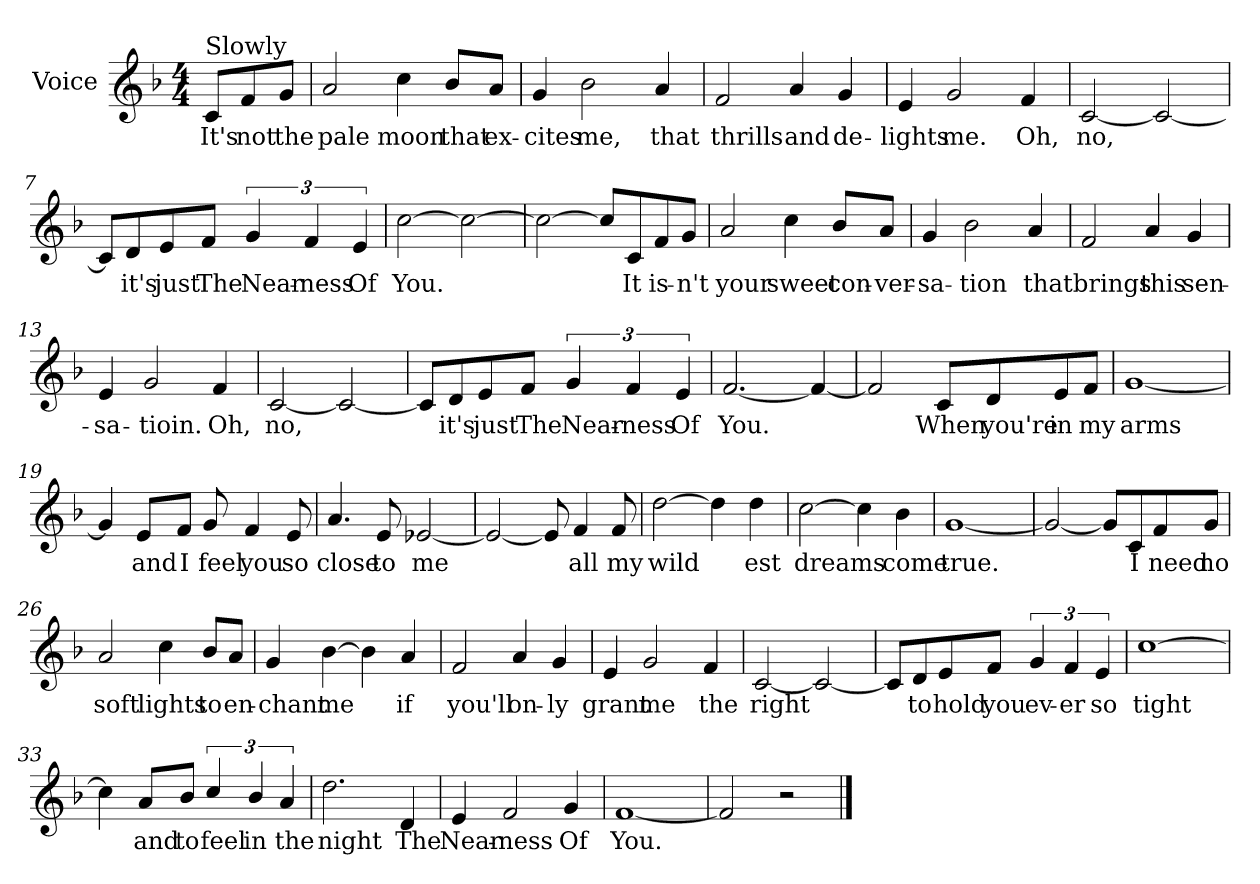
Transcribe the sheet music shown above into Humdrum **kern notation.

**kern	**text
*part1	*part1
*staff1	*staff1
*I"Voice	*
*clefG2	*
*k[b-]	*
*F:	*
*M4/4	*
=1	=1
!LO:TX:a:t=Slowly	!
8c/L	It's
8f/	not
8g/J	the
=2	=2
2a/	pale
4cc\	moon
8b-\L	that
8a/J	ex-
=3	=3
4g/	-cites
2b-\	me,
4a/	that
=4	=4
2f/	thrills
4a/	and
4g/	de-
=5	=5
4e/	-lights
2g/	me.
4f/	Oh,
!!LO:LB:g=z
=6	=6
[2c/	no,
2c/_	.
=7	=7
8c/L]	.
8d/	it's
8e/	just
8f/J	The
6g/	Near-
6f/	-ness
6e/	Of
=8	=8
[2cc\	You.
2cc\_	.
=9	=9
2cc\_	.
8cc\L]	.
8c/	It
8f/	is-
8g/J	-n't
!!LO:LB:g=z
=10	=10
2a/	your
4cc\	sweet
8b-\L	con-
8a/J	-ver-
=11	=11
4g/	-sa-
2b-\	-tion
4a/	that
=12	=12
2f/	brings
4a/	this
4g/	sen-
=13	=13
4e/	-sa-
2g/	-tioin.
4f/	Oh,
!!LO:LB:g=z
=14	=14
[2c/	no,
2c/_	.
=15	=15
8c/L]	.
8d/	it's
8e/	just
8f/J	The
6g/	Near-
6f/	-ness
6e/	Of
=16	=16
[2.f/	You.
4f/_	.
=17	=17
2f/]	.
8c/L	When
8d/	you're
8e/	in
8f/J	my
!!LO:LB:g=z
=18	=18
[1g	arms
=19	=19
4g/]	.
8e/L	and
8f/J	I
8g/	feel
4f/	you
8e/	so
=20	=20
4.a/	close
8e/	to
[2e-X/	me
=21	=21
2e-/_	.
8e-/]	.
4f/	all
8f/	my
=22	=22
[2dd\	wild
4dd\]	.
4dd\	est
!!LO:LB:g=z
=23	=23
[2cc\	dreams
4cc\]	.
4b-\	come
=24	=24
[1g	true.
=25	=25
2g/_	.
8g/L]	.
8c/	I
8f/	need
8g/J	no
=26	=26
2a/	soft
4cc\	lights
8b-\L	to
8a/J	en-
=27	=27
4g/	-chant
[4b-\	me
4b-\]	.
4a/	if
!!LO:LB:g=z
=28	=28
2f/	you'll
4a/	on-
4g/	-ly
=29	=29
4e/	grant
2g/	me
4f/	the
=30	=30
[2c/	right
2c/_	.
=31	=31
8c/L]	.
8d/	to
8e/	hold
8f/J	you
6g/	ev-
6f/	-er
6e/	so
=32	=32
[1cc	tight
!!LO:LB:g=z
=33	=33
4cc\]	.
8a/L	and
8b-\J	to
6cc/	feel
6b-/	in
6a/	the
=34	=34
2.dd\	night
4d/	The
=35	=35
4e/	Near-
2f/	-ness
4g/	Of
=36	=36
[1f	You.
=37	=37
2f/]	.
2r	.
==	==
*-	*-
